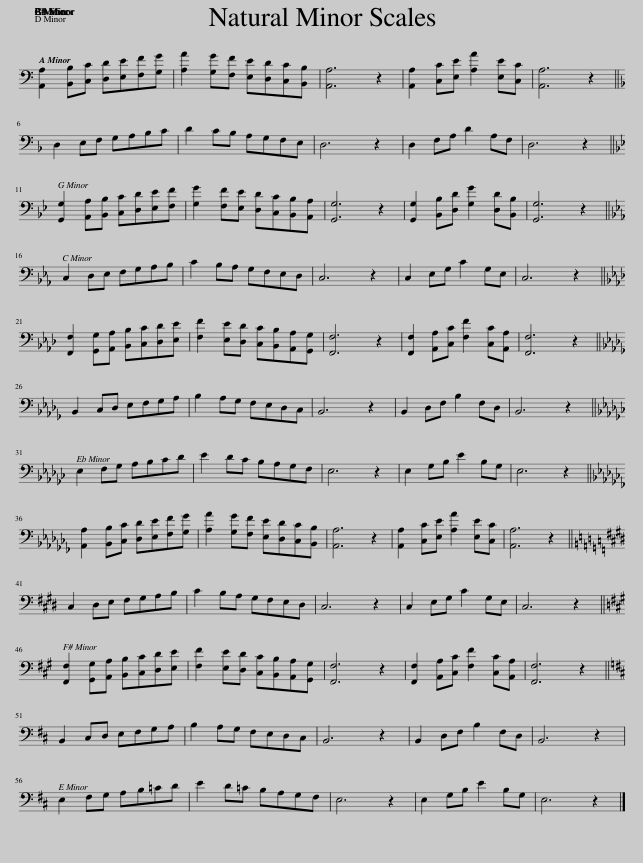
X:1
L:1/8
Q:1/4=120
M:none
I:linebreak $
K:C
V:1 bass
V:1
 [A,,A,]2 [B,,B,][C,C] [D,D][E,E][F,F][G,G] | [A,A]2 [G,G][F,F] [E,E][D,D][C,C][B,,B,] | [A,,A,]6 z2 | [A,,A,]2 [C,C][E,E] [A,A]2 [E,E][C,C] | [A,,A,]6 z2 ||$ %5
[K:F] D,2 E,F, G,A,B,C | D2 CB, A,G,F,E, | D,6 z2 | D,2 F,A, D2 A,F, | D,6 z2 ||$ %10
[K:Bb] [G,,G,]2 [A,,A,][B,,B,] [C,C][D,D][E,E][F,F] | [G,G]2 [F,F][E,E] [D,D][C,C][B,,B,][A,,A,] | [G,,G,]6 z2 | [G,,G,]2 [B,,B,][D,D] [G,G]2 [D,D][B,,B,] | [G,,G,]6 z2 ||$ %15
[K:Eb] C,2 D,E, F,G,A,B, | C2 B,A, G,F,E,D, | C,6 z2 | C,2 E,G, C2 G,E, | C,6 z2 ||$ %20
[K:Ab] [F,,F,]2 [G,,G,][A,,A,] [B,,B,][C,C][D,D][E,E] | [F,F]2 [E,E][D,D] [C,C][B,,B,][A,,A,][G,,G,] | [F,,F,]6 z2 | [F,,F,]2 [A,,A,][C,C] [F,F]2 [C,C][A,,A,] | [F,,F,]6 z2 ||$ %25
[K:Db] B,,2 C,D, E,F,G,A, | B,2 A,G, F,E,D,C, | B,,6 z2 | B,,2 D,F, B,2 F,D, | B,,6 z2 ||$ %30
[K:Gb] E,2 F,G, A,B,CD | E2 DC B,A,G,F, | E,6 z2 | E,2 G,B, E2 B,G, | E,6 z2 ||$ %35
[K:Cb] [A,,A,]2 [B,,B,][C,C] [D,D][E,E][F,F][G,G] | [A,A]2 [G,G][F,F] [E,E][D,D][C,C][B,,B,] | [A,,A,]6 z2 | [A,,A,]2 [C,C][E,E] [A,A]2 [E,E][C,C] | [A,,A,]6 z2 ||$ %40
[K:E] C,2 D,E, F,G,A,B, | C2 B,A, G,F,E,D, | C,6 z2 | C,2 E,G, C2 G,E, | C,6 z2 ||$ %45
[K:A] [F,,F,]2 [G,,G,][A,,A,] [B,,B,][C,C][D,D][E,E] | [F,F]2 [E,E][D,D] [C,C][B,,B,][A,,A,][G,,G,] | [F,,F,]6 z2 | [F,,F,]2 [A,,A,][C,C] [F,F]2 [C,C][A,,A,] | [F,,F,]6 z2 ||$ %50
[K:D] B,,2 C,D, E,F,G,A, | B,2 A,G, F,E,D,C, | B,,6 z2 | B,,2 D,F, B,2 F,D, | B,,6 z2 |$ %55
 E,2 F,G, A,B,=CD | E2 D=C B,A,G,F, | E,6 z2 | E,2 G,B, E2 B,G, | E,6 z2 |] %60
